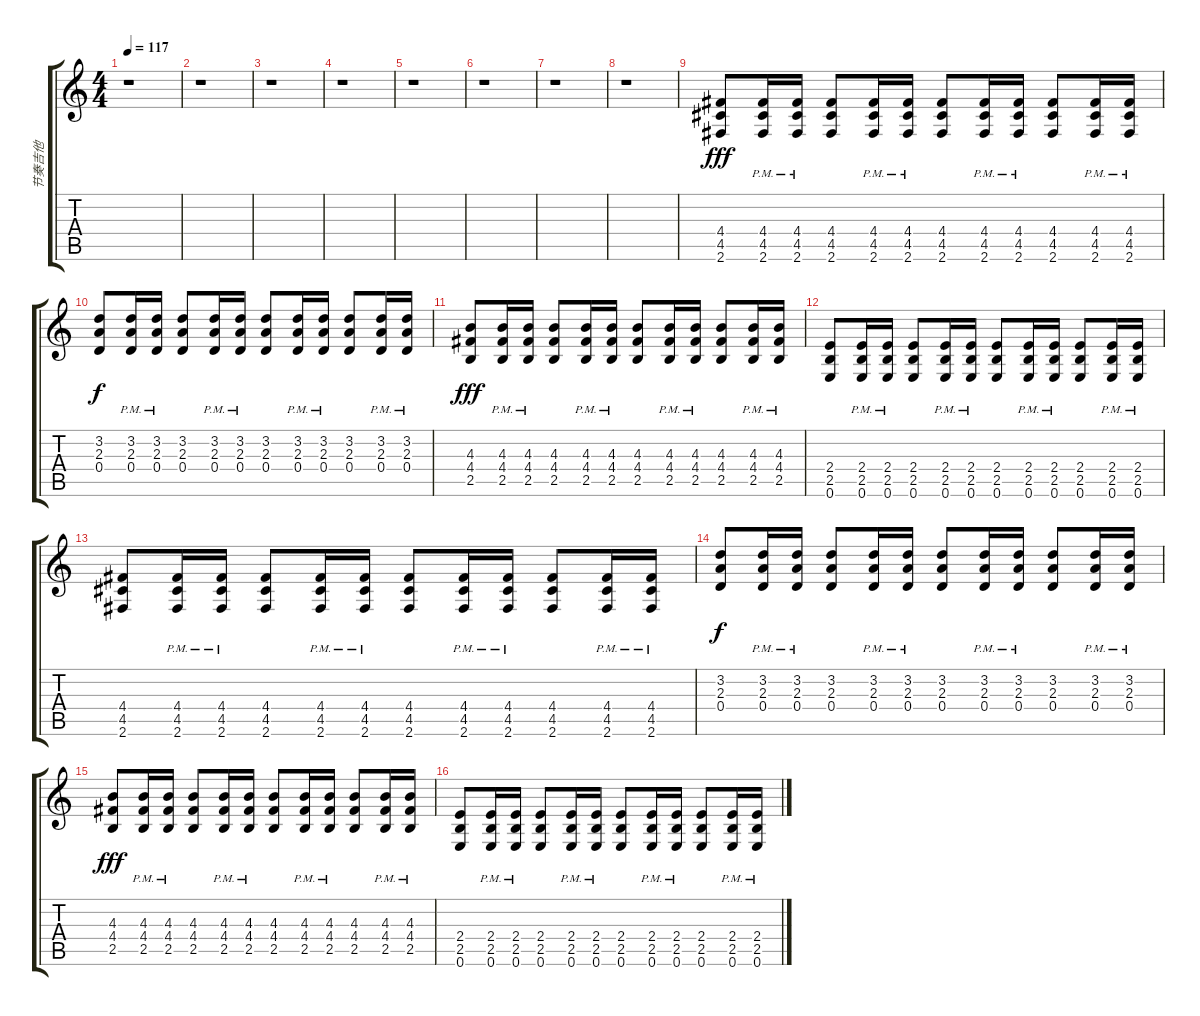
\track ("节奏吉他" "节奏吉他") {instrument distortionguitar}
\staff {score tabs}
\tuning (E4 B3 G3 D3 A2 E2) {hide}
\ts (4 4)
\tempo 117
\clef g2
\ks c
r.1{dy fff} |
r.1 |
r.1 |
r.1 |
r.1 |
r.1 |
r.1 |
r.1 |
(4.4 4.5 2.6).8 (4.4 4.5 2.6{pm}).16 (4.4 4.5 2.6{pm}).16 (4.4 4.5 2.6).8 (4.4 4.5 2.6{pm}).16 (4.4 4.5 2.6{pm}).16 (4.4 4.5 2.6).8 (4.4 4.5 2.6{pm}).16 (4.4 4.5 2.6{pm}).16 (4.4 4.5 2.6).8 (4.4 4.5 2.6{pm}).16 (4.4 4.5 2.6{pm}).16 |
(3.2 2.3 0.4).8{dy f} (3.2{pm} 2.3{pm} 0.4{pm}).16 (3.2{pm} 2.3{pm} 0.4{pm}).16 (3.2 2.3 0.4).8 (3.2{pm} 2.3{pm} 0.4{pm}).16 (3.2{pm} 2.3{pm} 0.4{pm}).16 (3.2 2.3 0.4).8 (3.2{pm} 2.3{pm} 0.4{pm}).16 (3.2{pm} 2.3{pm} 0.4{pm}).16 (3.2 2.3 0.4).8 (3.2{pm} 2.3{pm} 0.4{pm}).16 (3.2{pm} 2.3{pm} 0.4{pm}).16 |
(4.3 4.4 2.5).8{dy fff} (4.3{pm} 4.4{pm} 2.5{pm}).16 (4.3{pm} 4.4{pm} 2.5{pm}).16 (4.3 4.4 2.5).8 (4.3{pm} 4.4{pm} 2.5{pm}).16 (4.3{pm} 4.4{pm} 2.5{pm}).16 (4.3 4.4 2.5).8 (4.3{pm} 4.4{pm} 2.5{pm}).16 (4.3{pm} 4.4{pm} 2.5{pm}).16 (4.3 4.4 2.5).8 (4.3{pm} 4.4{pm} 2.5{pm}).16 (4.3{pm} 4.4{pm} 2.5{pm}).16 |
(2.4 2.5 0.6).8 (2.4{pm} 2.5{pm} 0.6{pm}).16 (2.4{pm} 2.5{pm} 0.6{pm}).16 (2.4 2.5 0.6).8 (2.4{pm} 2.5{pm} 0.6{pm}).16 (2.4{pm} 2.5{pm} 0.6{pm}).16 (2.4 2.5 0.6).8 (2.4{pm} 2.5{pm} 0.6{pm}).16 (2.4{pm} 2.5{pm} 0.6{pm}).16 (2.4 2.5 0.6).8 (2.4{pm} 2.5{pm} 0.6{pm}).16 (2.4{pm} 2.5{pm} 0.6{pm}).16 |
(4.4 4.5 2.6).8 (4.4{pm} 4.5{pm} 2.6{pm}).16 (4.4{pm} 4.5{pm} 2.6{pm}).16 (4.4 4.5 2.6).8 (4.4{pm} 4.5{pm} 2.6{pm}).16 (4.4{pm} 4.5{pm} 2.6{pm}).16 (4.4 4.5 2.6).8 (4.4{pm} 4.5{pm} 2.6{pm}).16 (4.4{pm} 4.5{pm} 2.6{pm}).16 (4.4 4.5 2.6).8 (4.4{pm} 4.5{pm} 2.6{pm}).16 (4.4{pm} 4.5{pm} 2.6{pm}).16 |
(3.2 2.3 0.4).8{dy f} (3.2{pm} 2.3{pm} 0.4{pm}).16 (3.2{pm} 2.3{pm} 0.4{pm}).16 (3.2 2.3 0.4).8 (3.2{pm} 2.3{pm} 0.4{pm}).16 (3.2{pm} 2.3{pm} 0.4{pm}).16 (3.2 2.3 0.4).8 (3.2{pm} 2.3{pm} 0.4{pm}).16 (3.2{pm} 2.3{pm} 0.4{pm}).16 (3.2 2.3 0.4).8 (3.2{pm} 2.3{pm} 0.4{pm}).16 (3.2{pm} 2.3{pm} 0.4{pm}).16 |
(4.3 4.4 2.5).8{dy fff} (4.3{pm} 4.4{pm} 2.5{pm}).16 (4.3{pm} 4.4{pm} 2.5{pm}).16 (4.3 4.4 2.5).8 (4.3{pm} 4.4{pm} 2.5{pm}).16 (4.3{pm} 4.4{pm} 2.5{pm}).16 (4.3 4.4 2.5).8 (4.3{pm} 4.4{pm} 2.5{pm}).16 (4.3{pm} 4.4{pm} 2.5{pm}).16 (4.3 4.4 2.5).8 (4.3{pm} 4.4{pm} 2.5{pm}).16 (4.3{pm} 4.4{pm} 2.5{pm}).16 |
(2.4 2.5 0.6).8 (2.4{pm} 2.5{pm} 0.6{pm}).16 (2.4{pm} 2.5{pm} 0.6{pm}).16 (2.4 2.5 0.6).8 (2.4{pm} 2.5{pm} 0.6{pm}).16 (2.4{pm} 2.5{pm} 0.6{pm}).16 (2.4 2.5 0.6).8 (2.4{pm} 2.5{pm} 0.6{pm}).16 (2.4{pm} 2.5{pm} 0.6{pm}).16 (2.4 2.5 0.6).8 (2.4{pm} 2.5{pm} 0.6{pm}).16 (2.4{pm} 2.5{pm} 0.6{pm}).16
